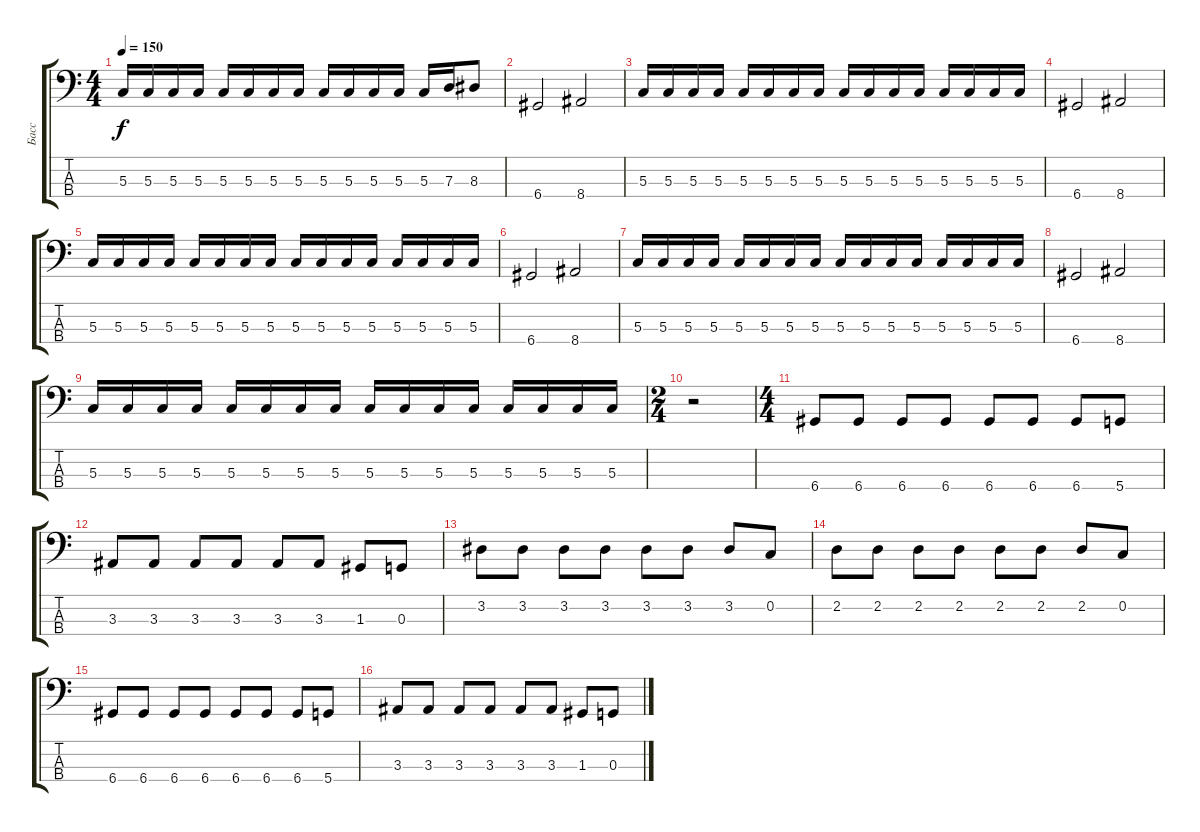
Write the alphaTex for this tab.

\track ("Басс" "Басс") {instrument electricbassfinger}
\staff {score tabs}
\tuning (F2 C2 G1 D1) {hide}
\ts (4 4)
\tempo 150
\clef f4
\ks c
5.3.16{dy f} 5.3.16 5.3.16 5.3.16 5.3.16 5.3.16 5.3.16 5.3.16 5.3.16 5.3.16 5.3.16 5.3.16 5.3.16 7.3.16 8.3.8 |
6.4.2 8.4.2 |
5.3.16 5.3.16 5.3.16 5.3.16 5.3.16 5.3.16 5.3.16 5.3.16 5.3.16 5.3.16 5.3.16 5.3.16 5.3.16 5.3.16 5.3.16 5.3.16 |
6.4.2 8.4.2 |
5.3.16 5.3.16 5.3.16 5.3.16 5.3.16 5.3.16 5.3.16 5.3.16 5.3.16 5.3.16 5.3.16 5.3.16 5.3.16 5.3.16 5.3.16 5.3.16 |
6.4.2 8.4.2 |
5.3.16 5.3.16 5.3.16 5.3.16 5.3.16 5.3.16 5.3.16 5.3.16 5.3.16 5.3.16 5.3.16 5.3.16 5.3.16 5.3.16 5.3.16 5.3.16 |
6.4.2 8.4.2 |
5.3.16 5.3.16 5.3.16 5.3.16 5.3.16 5.3.16 5.3.16 5.3.16 5.3.16 5.3.16 5.3.16 5.3.16 5.3.16 5.3.16 5.3.16 5.3.16 |
\ts (2 4)
r.2 |
\ts (4 4)
6.4.8 6.4.8 6.4.8 6.4.8 6.4.8 6.4.8 6.4.8 5.4.8 |
3.3.8 3.3.8 3.3.8 3.3.8 3.3.8 3.3.8 1.3.8 0.3.8 |
3.2.8 3.2.8 3.2.8 3.2.8 3.2.8 3.2.8 3.2.8 0.2.8 |
2.2.8 2.2.8 2.2.8 2.2.8 2.2.8 2.2.8 2.2.8 0.2.8 |
6.4.8 6.4.8 6.4.8 6.4.8 6.4.8 6.4.8 6.4.8 5.4.8 |
3.3.8 3.3.8 3.3.8 3.3.8 3.3.8 3.3.8 1.3.8 0.3.8
